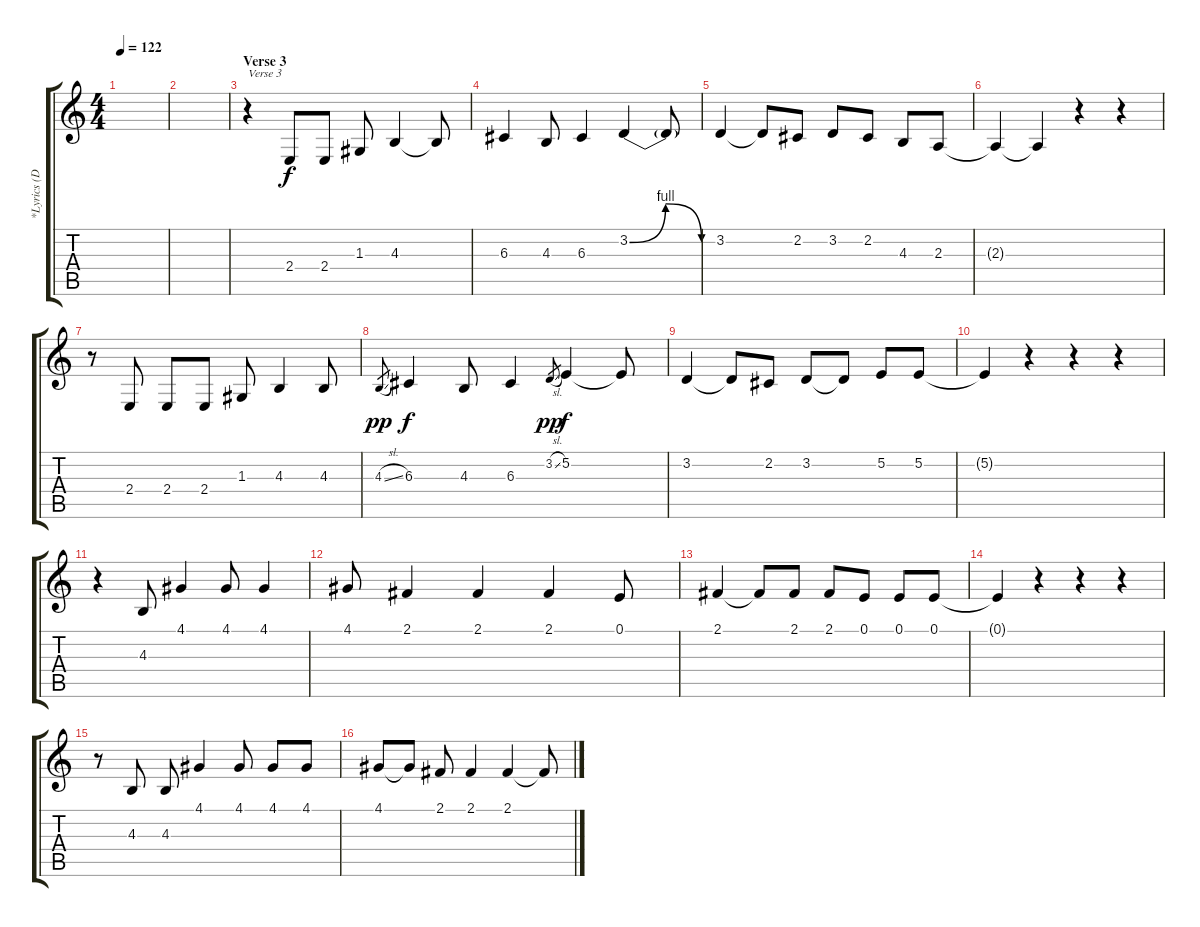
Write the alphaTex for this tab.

\track ("*Lyrics (Dexter)" "*Lyrics (D") {instrument oboe}
\staff {score tabs}
\tuning (E4 B3 G3 D3 A2 E2) {hide}
\ts (4 4)
\tempo 122
\clef g2
\ks c
|
|
\section ("" "Verse 3")
r.4{txt "Verse 3"} 2.4.8 2.4.8 1.3.8 4.3.4 4.3{t}.8 |
6.3.4 4.3.8 6.3.4 3.2{be (bendrelease 0 0 10 4 50 4 60 0)}.4 3.2{t}.8 |
3.2.4 3.2{t}.8 2.2.8 3.2.8 2.2.8 4.3.8 2.3.8 |
2.3{t}.4 2.3{t}.4 r.4 r.4 |
r.8 2.4.8 2.4.8 2.4.8 1.3.8 4.3.4 4.3.8 |
4.3{sl}.8{gr dy pp} 6.3.4{dy f} 4.3.8 6.3.4 3.2{sl}.8{gr dy pp} 5.2.4{dy f} 5.2{t}.8 |
3.2.4 3.2{t}.8 2.2.8 3.2.8 3.2{t}.8 5.2.8 5.2.8 |
5.2{t}.4 r.4 r.4 r.4 |
r.4 4.3.8 4.1.4 4.1.8 4.1.4 |
4.1.8 2.1.4 2.1.4 2.1.4 0.1.8 |
2.1.4 2.1{t}.8 2.1.8 2.1.8 0.1.8 0.1.8 0.1.8 |
0.1{t}.4 r.4 r.4 r.4 |
r.8 4.3.8 4.3.8 4.1.4 4.1.8 4.1.8 4.1.8 |
4.1.8 4.1{t}.8 2.1.8 2.1.4 2.1.4 2.1{t}.8
